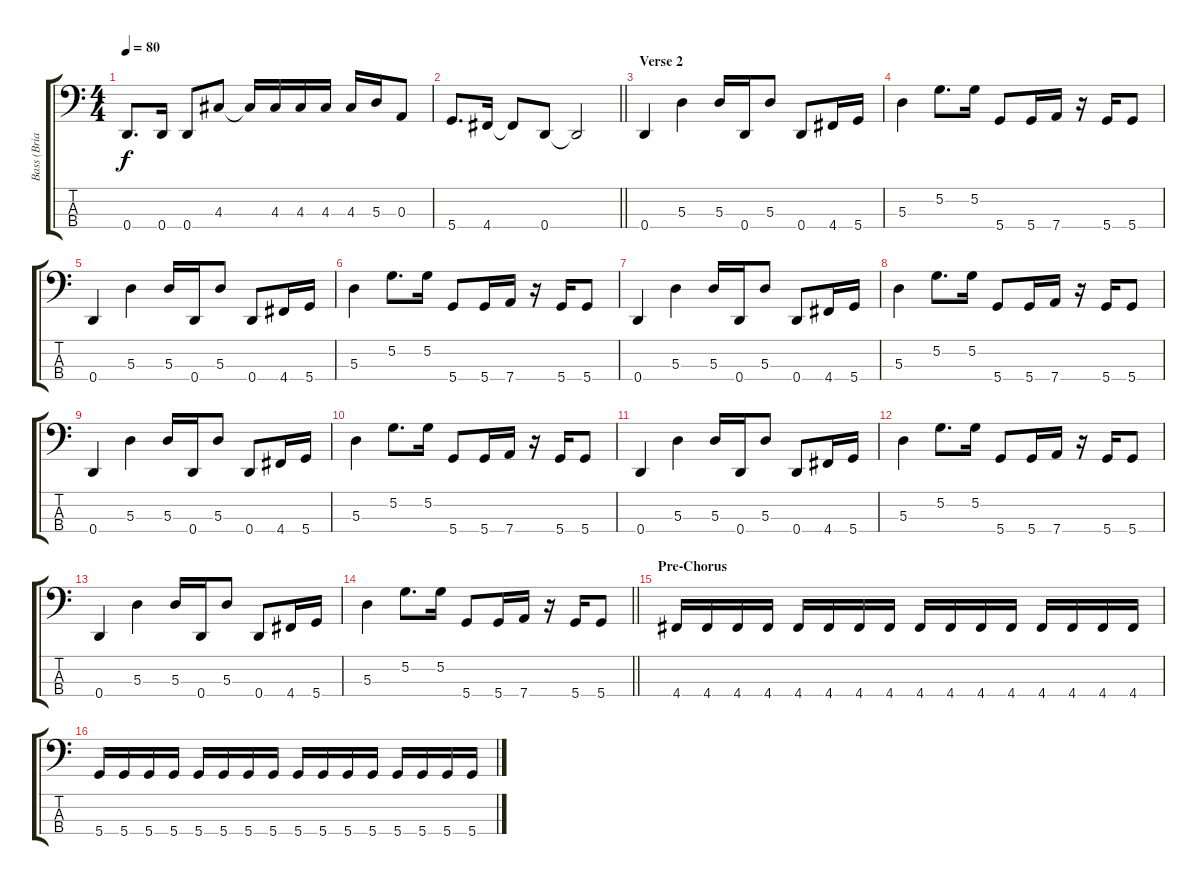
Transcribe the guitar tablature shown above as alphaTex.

\track ("Bass (Brian Marshall)" "Bass (Bria") {instrument electricbasspick}
\staff {score tabs}
\tuning (G2 D2 A1 D1) {hide}
\ts (4 4)
\tempo 80
\clef f4
\ks c
0.4.8{d dy f} 0.4.16 0.4.8 4.3.8 4.3{t}.16 4.3.16 4.3.16 4.3.16 4.3.16 5.3.16 0.3.8 |
\barLineRight lightlight
5.4.8{d} 4.4.16 4.4{t}.8 0.4.8 0.4{t}.2 |
\section ("" "Verse 2")
0.4.4 5.3.4 5.3.16 0.4.16 5.3.8 0.4.8 4.4.16 5.4.16 |
5.3.4 5.2.8{d} 5.2.16 5.4.8 5.4.16 7.4.16 r.16 5.4.16 5.4.8 |
0.4.4 5.3.4 5.3.16 0.4.16 5.3.8 0.4.8 4.4.16 5.4.16 |
5.3.4 5.2.8{d} 5.2.16 5.4.8 5.4.16 7.4.16 r.16 5.4.16 5.4.8 |
0.4.4 5.3.4 5.3.16 0.4.16 5.3.8 0.4.8 4.4.16 5.4.16 |
5.3.4 5.2.8{d} 5.2.16 5.4.8 5.4.16 7.4.16 r.16 5.4.16 5.4.8 |
0.4.4 5.3.4 5.3.16 0.4.16 5.3.8 0.4.8 4.4.16 5.4.16 |
5.3.4 5.2.8{d} 5.2.16 5.4.8 5.4.16 7.4.16 r.16 5.4.16 5.4.8 |
0.4.4 5.3.4 5.3.16 0.4.16 5.3.8 0.4.8 4.4.16 5.4.16 |
5.3.4 5.2.8{d} 5.2.16 5.4.8 5.4.16 7.4.16 r.16 5.4.16 5.4.8 |
0.4.4 5.3.4 5.3.16 0.4.16 5.3.8 0.4.8 4.4.16 5.4.16 |
\barLineRight lightlight
5.3.4 5.2.8{d} 5.2.16 5.4.8 5.4.16 7.4.16 r.16 5.4.16 5.4.8 |
\section ("" "Pre-Chorus")
4.4.16 4.4.16 4.4.16 4.4.16 4.4.16 4.4.16 4.4.16 4.4.16 4.4.16 4.4.16 4.4.16 4.4.16 4.4.16 4.4.16 4.4.16 4.4.16 |
5.4.16 5.4.16 5.4.16 5.4.16 5.4.16 5.4.16 5.4.16 5.4.16 5.4.16 5.4.16 5.4.16 5.4.16 5.4.16 5.4.16 5.4.16 5.4.16
